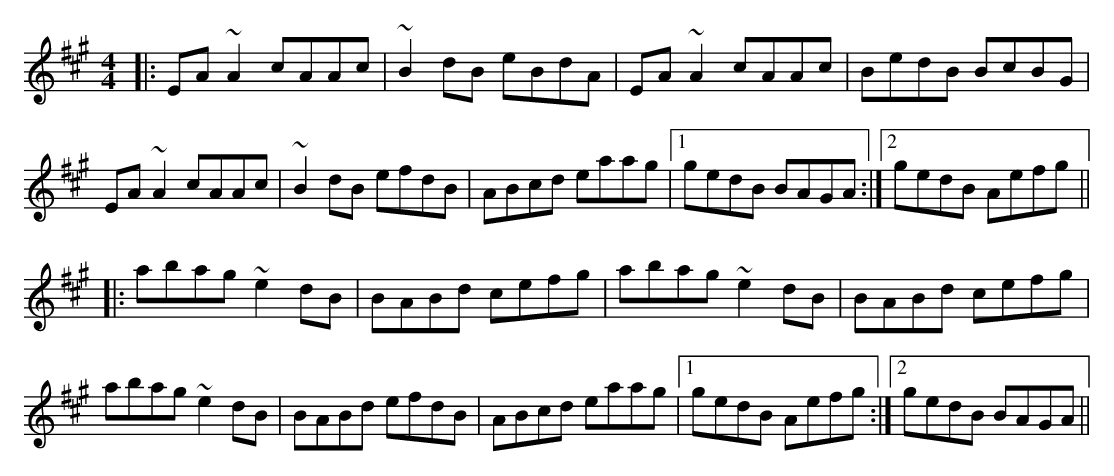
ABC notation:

X:1
M:4/4
K:A
|: EA~A2 cAAc | ~B2dB eBdA | EA~A2 cAAc | BedB BcBG |
 EA~A2 cAAc | ~B2dB efdB | ABcd eaag |1 gedB BAGA :|2 gedB Aefg||
|: abag ~e2dB | BABd cefg | abag ~e2dB | BABd cefg |
abag ~e2dB | BABd efdB | ABcd eaag|1 gedB Aefg:|2 gedB BAGA||
